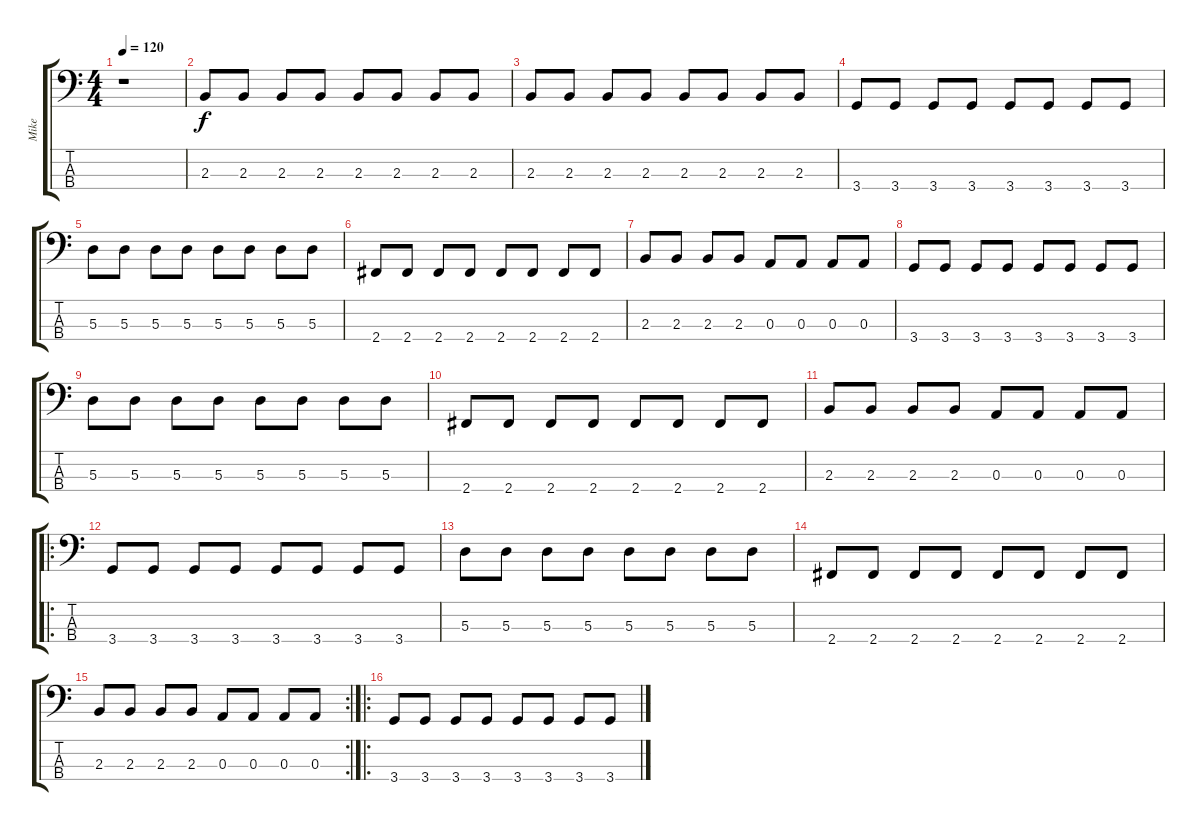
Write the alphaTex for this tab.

\track ("Mike" "Mike") {instrument electricbassfinger}
\staff {score tabs}
\tuning (G2 D2 A1 E1) {hide}
\ts (4 4)
\tempo 120
\clef f4
\ks c
r.1{dy f} |
2.3.8 2.3.8 2.3.8 2.3.8 2.3.8 2.3.8 2.3.8 2.3.8 |
2.3.8 2.3.8 2.3.8 2.3.8 2.3.8 2.3.8 2.3.8 2.3.8 |
3.4.8 3.4.8 3.4.8 3.4.8 3.4.8 3.4.8 3.4.8 3.4.8 |
5.3.8 5.3.8 5.3.8 5.3.8 5.3.8 5.3.8 5.3.8 5.3.8 |
2.4.8 2.4.8 2.4.8 2.4.8 2.4.8 2.4.8 2.4.8 2.4.8 |
2.3.8 2.3.8 2.3.8 2.3.8 0.3.8 0.3.8 0.3.8 0.3.8 |
3.4.8 3.4.8 3.4.8 3.4.8 3.4.8 3.4.8 3.4.8 3.4.8 |
5.3.8 5.3.8 5.3.8 5.3.8 5.3.8 5.3.8 5.3.8 5.3.8 |
2.4.8 2.4.8 2.4.8 2.4.8 2.4.8 2.4.8 2.4.8 2.4.8 |
2.3.8 2.3.8 2.3.8 2.3.8 0.3.8 0.3.8 0.3.8 0.3.8 |
\ro
3.4.8 3.4.8 3.4.8 3.4.8 3.4.8 3.4.8 3.4.8 3.4.8 |
5.3.8 5.3.8 5.3.8 5.3.8 5.3.8 5.3.8 5.3.8 5.3.8 |
2.4.8 2.4.8 2.4.8 2.4.8 2.4.8 2.4.8 2.4.8 2.4.8 |
\rc 2
2.3.8 2.3.8 2.3.8 2.3.8 0.3.8 0.3.8 0.3.8 0.3.8 |
\ro
3.4.8 3.4.8 3.4.8 3.4.8 3.4.8 3.4.8 3.4.8 3.4.8
